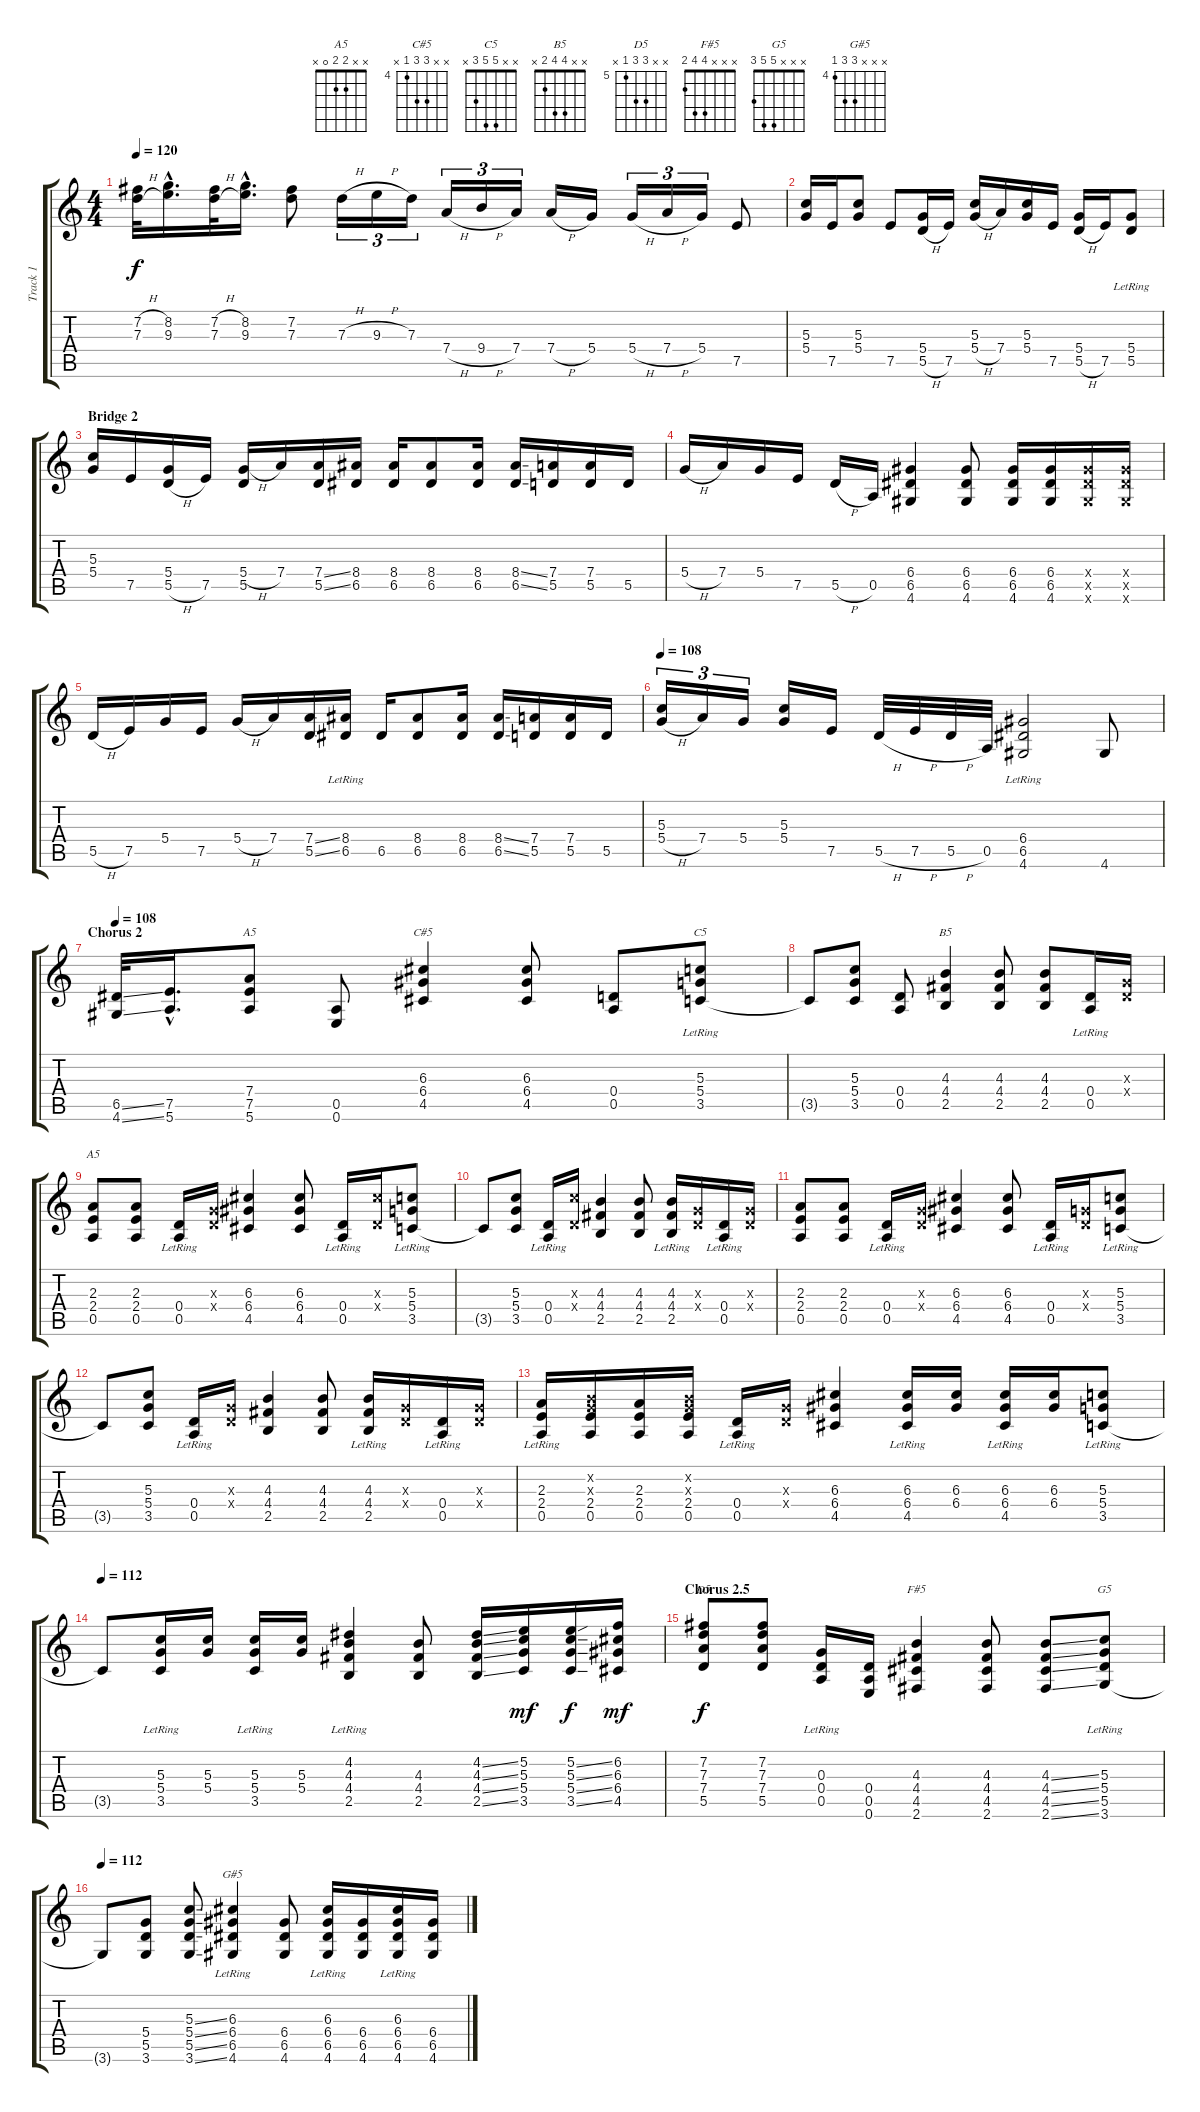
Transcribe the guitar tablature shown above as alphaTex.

\track ("Track 1" "Track 1") {instrument electricguitarclean}
\staff {score tabs}
\tuning (E4 B3 G3 D3 A2 E2) {hide}
\chord ("A5" x x x 7 7 5) {firstfret 5}
\chord ("C#5" x x 6 6 4 x) {firstfret 4}
\chord ("C5" x x 5 5 3 x)
\chord ("B5" x x 4 4 2 x)
\chord ("A5" x x 2 2 0 x)
\chord ("D5" x x 7 7 5 x) {firstfret 5}
\chord ("F#5" x x x 4 4 2)
\chord ("G5" x x x 5 5 3)
\chord ("G#5" x x x 6 6 4) {firstfret 4}
\ts (4 4)
\tempo 120
\clef g2
\ks c
(7.2{h} 7.3{h}).32{dy f} (8.2{hac} 9.3{hac}).16{d} (7.2{h} 7.3{h}).32 (8.2{hac} 9.3{hac}).16{d} (7.2 7.3).8 7.3{h}.16{tu (3 2)} 9.3{h}.16{tu (3 2)} 7.3.16{tu (3 2)} 7.4{h}.16{tu (3 2)} 9.4{h}.16{tu (3 2)} 7.4.16{tu (3 2)} 7.4{h}.16 5.4.16 5.4{h}.16{tu (3 2)} 7.4{h}.16{tu (3 2)} 5.4.16{tu (3 2)} 7.5.8 |
(5.3 5.4).16 7.5.16 (5.3 5.4).8 7.5.8 (5.4 5.5{h}).16 7.5.16 (5.3 5.4{h}).16 7.4.16 (5.3 5.4).16 7.5.16 (5.4 5.5{h}).16 7.5.16 (5.4 5.5{lr}).8 |
\section ("" "Bridge 2")
(5.3 5.4).16 7.5.16 (5.4 5.5{h}).16 7.5.16 (5.4{h} 5.5).16 7.4.16 (7.4{ss} 5.5{ss}).16 (8.4 6.5).16 (8.4 6.5).16 (8.4 6.5).8 (8.4 6.5).16 (8.4{ss} 6.5{ss}).16 (7.4 5.5).16 (7.4 5.5).16 5.5.16 |
5.4{h}.16 7.4.16 5.4.16 7.5.16 5.5{h}.16 0.5.16 (6.4 6.5 4.6).4 (6.4 6.5 4.6).8 (6.4 6.5 4.6).16 (6.4 6.5 4.6).16 (6.4{x} 6.5{x} 4.6{x}).16 (6.4{x} 6.5{x} 4.6{x}).16 |
5.5{h}.16 7.5.16 5.4.16 7.5.16 5.4{h}.16 7.4.16 (7.4{ss} 5.5{ss}).16 (8.4{lr} 6.5).16 6.5.16 (8.4 6.5).8 (8.4 6.5).16 (8.4{ss} 6.5{ss}).16 (7.4 5.5).16 (7.4 5.5).16 5.5.16 |
\tempo 108
(5.3 5.4{h}).16{tu (3 2)} 7.4.16{tu (3 2)} 5.4.16{tu (3 2)} (5.3 5.4).16 7.5.16 5.5{h}.32 7.5{h}.32 5.5{h}.32 0.5.32 (6.4{lr} 6.5{lr} 4.6).2 4.6.8 |
\section ("" "Chorus 2")
\tempo 108
(6.5{ss} 4.6{ss}).32 (7.5{hac} 5.6{hac}).16{d} (7.4 7.5 5.6).8{ch "A5"} (0.5 0.6).8 (6.3 6.4 4.5).4{ch "C#5"} (6.3 6.4 4.5).8 (0.4 0.5).8 (5.3{lr} 5.4{lr} 3.5).8{ch "C5"} |
3.5{t}.8 (5.3 5.4 3.5).8 (0.4 0.5).8 (4.3 4.4 2.5).4{ch "B5"} (4.3 4.4 2.5).8 (4.3 4.4 2.5).8 (0.4 0.5{lr}).16 (0.3{x} 0.4{x}).16 |
(2.3 2.4 0.5).8{ch "A5"} (2.3 2.4 0.5).8 (0.4 0.5{lr}).16 (0.3{x} 0.4{x}).16 (6.3 6.4 4.5).4 (6.3 6.4 4.5).8 (0.4 0.5{lr}).16 (6.3{x} 0.4{x}).16 (5.3{lr} 5.4{lr} 3.5).8 |
3.5{t}.8 (5.3 5.4 3.5).8 (0.4 0.5{lr}).16 (5.3{x} 0.4{x}).16 (4.3 4.4 2.5).4 (4.3 4.4 2.5).8 (4.3 4.4 2.5{lr}).16 (0.3{x} 0.4{x}).16 (0.4 0.5{lr}).16 (0.3{x} 0.4{x}).16 |
(2.3 2.4 0.5).8 (2.3 2.4 0.5).8 (0.4 0.5{lr}).16 (0.3{x} 0.4{x}).16 (6.3 6.4 4.5).4 (6.3 6.4 4.5).8 (0.4 0.5{lr}).16 (0.3{x} 0.4{x}).16 (5.3{lr} 5.4{lr} 3.5).8 |
3.5{t}.8 (5.3 5.4 3.5).8 (0.4 0.5{lr}).16 (0.3{x} 0.4{x}).16 (4.3 4.4 2.5).4 (4.3 4.4 2.5).8 (4.3 4.4 2.5{lr}).16 (0.3{x} 0.4{x}).16 (0.4 0.5{lr}).16 (0.3{x} 0.4{x}).16 |
(2.3 2.4 0.5{lr}).16 (0.2{x} 0.3{x} 2.4 0.5).16 (2.3 2.4 0.5).16 (0.2{x} 0.3{x} 2.4 0.5).16 (0.4 0.5{lr}).16 (0.3{x} 0.4{x}).16 (6.3 6.4 4.5).4 (6.3 6.4 4.5{lr}).16 (6.3 6.4).16 (6.3 6.4 4.5{lr}).16 (6.3 6.4).16 (5.3{lr} 5.4{lr} 3.5).8 |
\tempo 112
3.5{t}.8 (5.3 5.4 3.5{lr}).16 (5.3 5.4).16 (5.3 5.4 3.5{lr}).16 (5.3 5.4).16 (4.2{lr} 4.3 4.4 2.5).4 (4.3 4.4 2.5).8 (4.2{ss} 4.3{ss} 4.4{ss} 2.5{ss}).16 (5.2 5.3 5.4 3.5).16{dy mf} (5.2{ss} 5.3{ss} 5.4{ss} 3.5{ss}).16{dy f} (6.2 6.3 6.4 4.5).16{dy mf} |
\section ("" "Chorus 2.5")
(7.2 7.3 7.4 5.5).8{ch "D5" dy f} (7.2 7.3 7.4 5.5).8 (0.3{lr} 0.4 0.5).16 (0.4 0.5 0.6).16 (4.3 4.4 4.5 2.6).4{ch "F#5"} (4.3 4.4 4.5 2.6).8 (4.3{ss} 4.4{ss} 4.5{ss} 2.6{ss}).8 (5.3 5.4{lr} 5.5{lr} 3.6).8{ch "G5"} |
\tempo 112
3.6{t}.8 (5.4 5.5 3.6).8 (5.3{ss} 5.4{ss} 5.5{ss} 3.6{ss}).8 (6.3{lr} 6.4 6.5 4.6).4{ch "G#5"} (6.4 6.5 4.6).8 (6.3{lr} 6.4 6.5 4.6).16 (6.4 6.5 4.6).16 (6.3{lr} 6.4 6.5 4.6).16 (6.4 6.5 4.6).16
